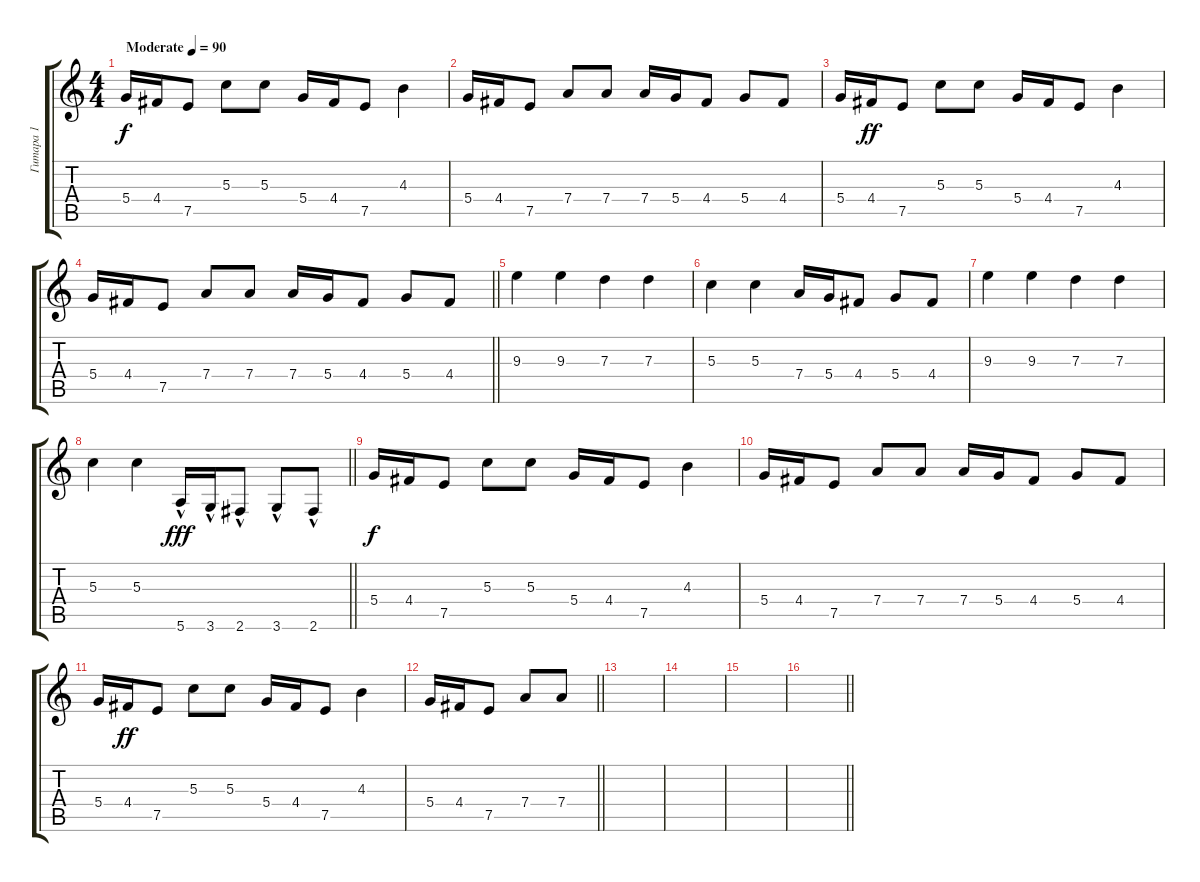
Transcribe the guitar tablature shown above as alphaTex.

\track ("Гитара 1" "Гитара 1") {instrument electricguitarjazz}
\staff {score tabs}
\tuning (E4 B3 G3 D3 A2 E2) {hide}
\ts (4 4)
\tempo (90 "Moderate")
\clef g2
\ks c
5.4.16{dy f instrument electricguitarjazz} 4.4.16 7.5.8 5.3.8 5.3.8 5.4.16 4.4.16 7.5.8 4.3.4 |
5.4.16 4.4.16 7.5.8 7.4.8 7.4.8 7.4.16 5.4.16 4.4.8 5.4.8 4.4.8 |
5.4.16 4.4.16{dy ff} 7.5.8 5.3.8 5.3.8 5.4.16 4.4.16 7.5.8 4.3.4 |
\barLineRight lightlight
5.4.16 4.4.16 7.5.8 7.4.8 7.4.8 7.4.16 5.4.16 4.4.8 5.4.8 4.4.8 |
9.3.4 9.3.4 7.3.4 7.3.4 |
5.3.4 5.3.4 7.4.16 5.4.16 4.4.8 5.4.8 4.4.8 |
9.3.4 9.3.4 7.3.4 7.3.4 |
\barLineRight lightlight
5.3.4 5.3.4 5.6{hac}.16{dy fff} 3.6{hac}.16 2.6{hac}.8 3.6{hac}.8 2.6{hac}.8 |
\section ("" "")
5.4.16{dy f} 4.4.16 7.5.8 5.3.8 5.3.8 5.4.16 4.4.16 7.5.8 4.3.4 |
5.4.16 4.4.16 7.5.8 7.4.8 7.4.8 7.4.16 5.4.16 4.4.8 5.4.8 4.4.8 |
5.4.16 4.4.16{dy ff} 7.5.8 5.3.8 5.3.8 5.4.16 4.4.16 7.5.8 4.3.4 |
\barLineRight lightlight
5.4.16 4.4.16 7.5.8 7.4.8 7.4.8 |
\section ("" "")
|
|
|
\barLineRight lightlight
